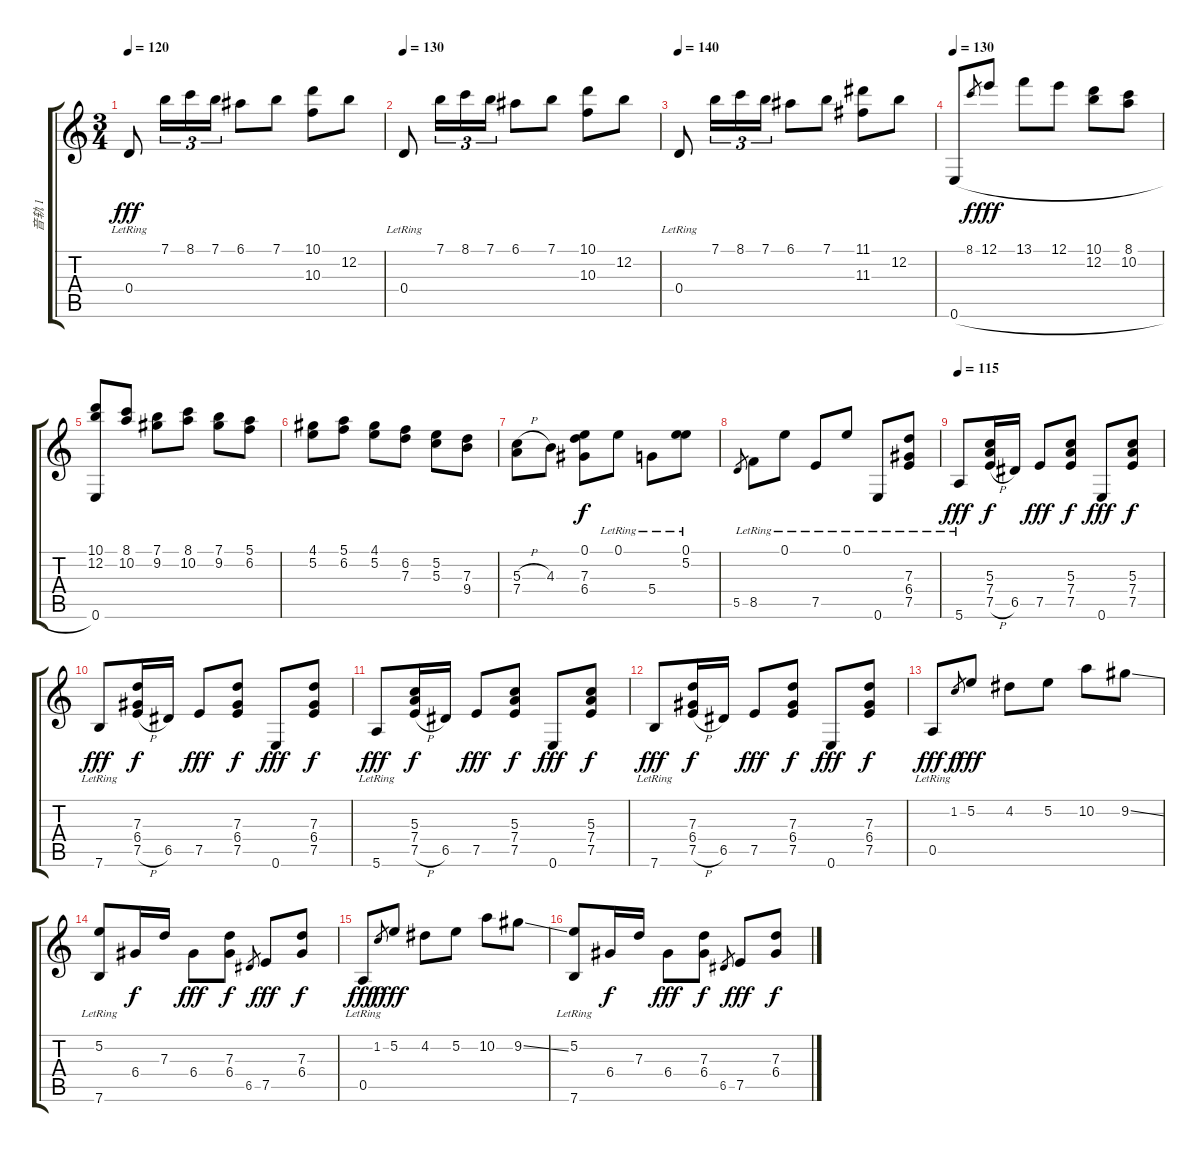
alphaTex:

\track ("音轨 1" "音轨 1") {instrument acousticguitarnylon}
\staff {score tabs}
\tuning (E4 B3 G3 D3 A2 E2) {hide}
\ts (3 4)
\tempo 120
\clef g2
\ks c
0.4{lr}.8{dy fff} 7.1.16{tu (3 2)} 8.1.16{tu (3 2)} 7.1.16{tu (3 2)} 6.1.8 7.1.8 (10.1 10.3).8 12.2.8 |
\tempo 130
0.4{lr}.8 7.1.16{tu (3 2)} 8.1.16{tu (3 2)} 7.1.16{tu (3 2)} 6.1.8 7.1.8 (10.1 10.3).8 12.2.8 |
\tempo 140
0.4{lr}.8 7.1.16{tu (3 2)} 8.1.16{tu (3 2)} 7.1.16{tu (3 2)} 6.1.8 7.1.8 (11.1 11.3).8 12.2.8 |
\tempo 130
0.6{h}.8 8.1.8{gr dy f} 12.1.8{dy fff} 13.1.8 12.1.8 (10.1 12.2).8 (8.1 10.2).8 |
(10.1 12.2 0.6).8 (8.1 10.2).8 (7.1 9.2).8 (8.1 10.2).8 (7.1 9.2).8 (5.1 6.2).8 |
(4.1 5.2).8 (5.1 6.2).8 (4.1 5.2).8 (6.2 7.3).8 (5.2 5.3).8 (7.3 9.4).8 |
(5.3{h} 7.4).8 4.3.8 (0.1 7.3 6.4).8{dy f} 0.1{lr}.8 5.4{lr}.8 (0.1{lr} 5.2).8 |
5.5.8{gr} 8.5{lr}.8 0.1{lr}.8 7.5{lr}.8 0.1{lr}.8 0.6{lr}.8 (7.3{lr} 6.4{lr} 7.5{lr}).8 |
\tempo 115
5.6{lr}.8{dy fff} (5.3 7.4 7.5{h}).16{dy f} 6.5.16 7.5.8{dy fff} (5.3 7.4 7.5).8{dy f} 0.6.8{dy fff} (5.3 7.4 7.5).8{dy f} |
7.6{lr}.8{dy fff} (7.3 6.4 7.5{h}).16{dy f} 6.5.16 7.5.8{dy fff} (7.3 6.4 7.5).8{dy f} 0.6.8{dy fff} (7.3 6.4 7.5).8{dy f} |
5.6{lr}.8{dy fff} (5.3 7.4 7.5{h}).16{dy f} 6.5.16 7.5.8{dy fff} (5.3 7.4 7.5).8{dy f} 0.6.8{dy fff} (5.3 7.4 7.5).8{dy f} |
7.6{lr}.8{dy fff} (7.3 6.4 7.5{h}).16{dy f} 6.5.16 7.5.8{dy fff} (7.3 6.4 7.5).8{dy f} 0.6.8{dy fff} (7.3 6.4 7.5).8{dy f} |
0.5{lr}.8{dy fff} 1.2.8{gr dy f} 5.2.8{dy fff} 4.2.8 5.2.8 10.2.8 9.2{ss}.8 |
(5.2{lr} 7.6{lr}).8 6.4.16{dy f} 7.3.16 6.4.8{dy fff} (7.3 6.4).8{dy f} 6.5.8{gr} 7.5.8{dy fff} (7.3 6.4).8{dy f} |
0.5{lr}.8{dy fff} 1.2.8{gr dy f} 5.2.8{dy fff} 4.2.8 5.2.8 10.2.8 9.2{ss}.8 |
(5.2{lr} 7.6{lr}).8 6.4.16{dy f} 7.3.16 6.4.8{dy fff} (7.3 6.4).8{dy f} 6.5.8{gr} 7.5.8{dy fff} (7.3 6.4).8{dy f}
